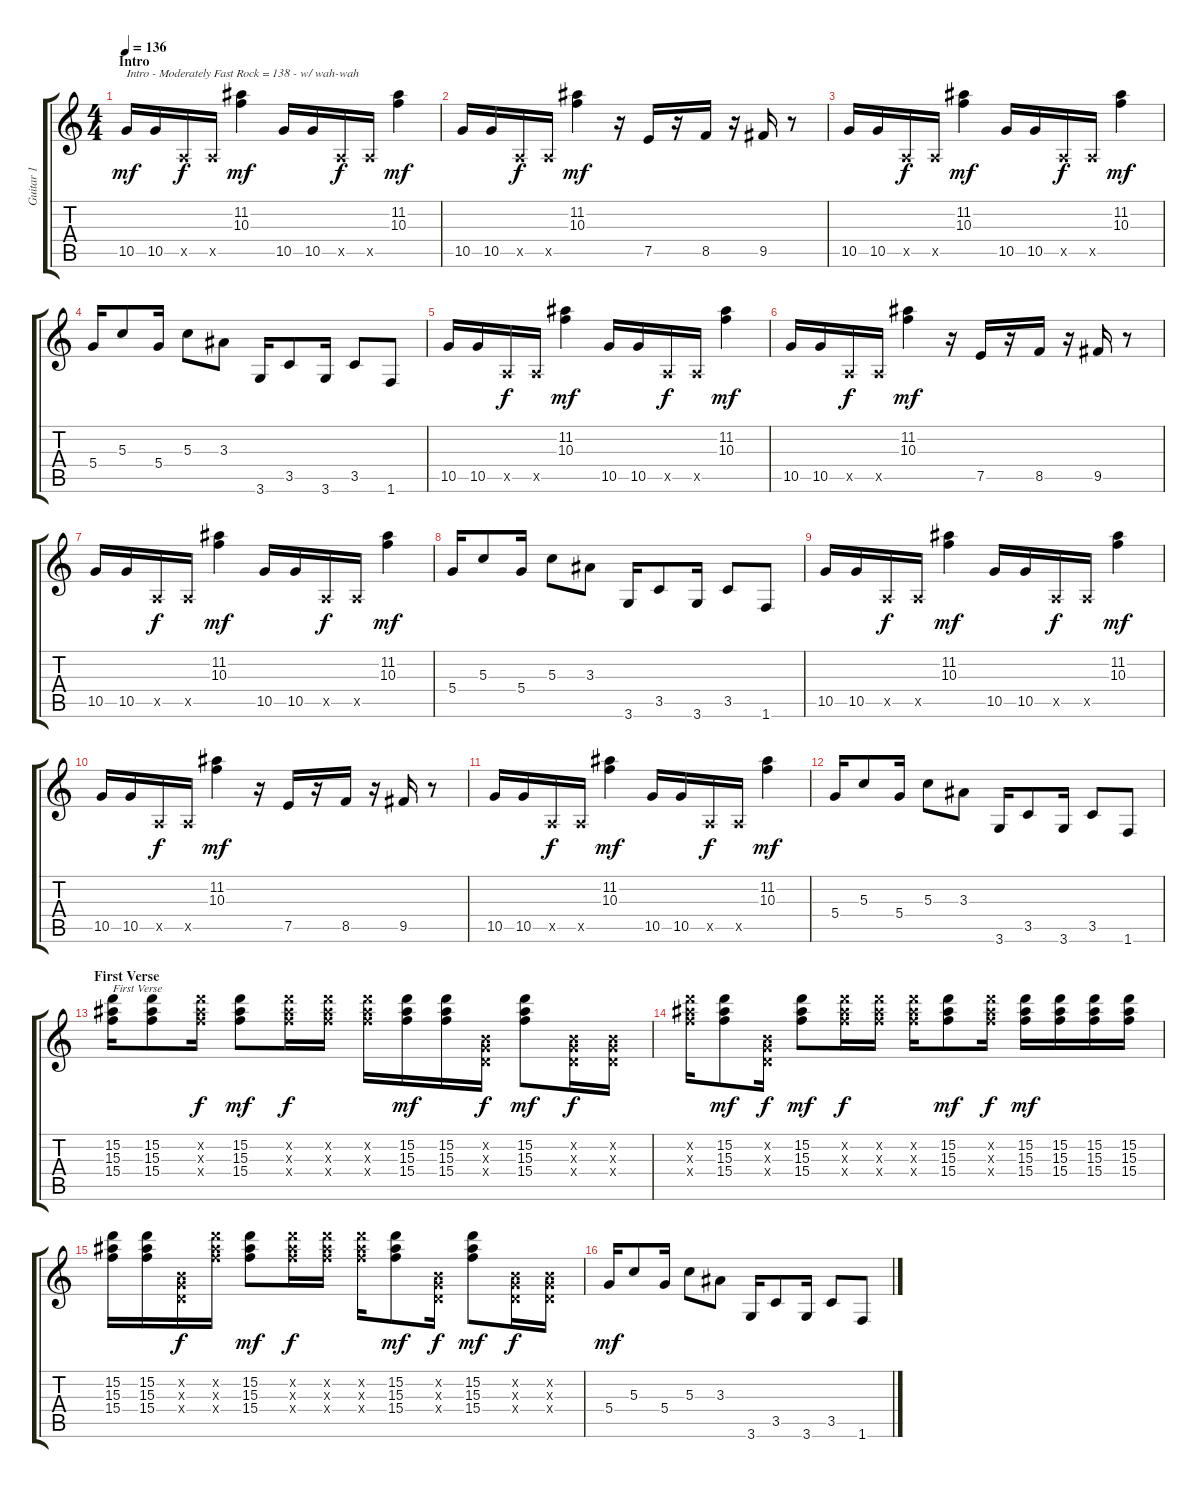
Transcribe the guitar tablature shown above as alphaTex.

\track ("Guitar 1" "Guitar 1") {instrument distortionguitar}
\staff {score tabs}
\tuning (E4 B3 G3 D3 A2 E2) {hide}
\ts (4 4)
\section ("" "Intro")
\tempo 136
\clef g2
\ks c
10.5.16{txt "Intro - Moderately Fast Rock = 138 - w/ wah-wah" dy mf instrument distortionguitar} 10.5.16 0.5{x}.16{dy f} 0.5{x}.16 (11.2 10.3).4{dy mf} 10.5.16 10.5.16 0.5{x}.16{dy f} 0.5{x}.16 (11.2 10.3).4{dy mf} |
10.5.16 10.5.16 0.5{x}.16{dy f} 0.5{x}.16 (11.2 10.3).4{dy mf} r.16 7.5.16 r.16 8.5.16 r.16 9.5.16 r.8 |
10.5.16 10.5.16 0.5{x}.16{dy f} 0.5{x}.16 (11.2 10.3).4{dy mf} 10.5.16 10.5.16 0.5{x}.16{dy f} 0.5{x}.16 (11.2 10.3).4{dy mf} |
5.4.16 5.3.8 5.4.16 5.3.8 3.3.8 3.6.16 3.5.8 3.6.16 3.5.8 1.6.8 |
10.5.16 10.5.16 0.5{x}.16{dy f} 0.5{x}.16 (11.2 10.3).4{dy mf} 10.5.16 10.5.16 0.5{x}.16{dy f} 0.5{x}.16 (11.2 10.3).4{dy mf} |
10.5.16 10.5.16 0.5{x}.16{dy f} 0.5{x}.16 (11.2 10.3).4{dy mf} r.16 7.5.16 r.16 8.5.16 r.16 9.5.16 r.8 |
10.5.16 10.5.16 0.5{x}.16{dy f} 0.5{x}.16 (11.2 10.3).4{dy mf} 10.5.16 10.5.16 0.5{x}.16{dy f} 0.5{x}.16 (11.2 10.3).4{dy mf} |
5.4.16 5.3.8 5.4.16 5.3.8 3.3.8 3.6.16 3.5.8 3.6.16 3.5.8 1.6.8 |
10.5.16 10.5.16 0.5{x}.16{dy f} 0.5{x}.16 (11.2 10.3).4{dy mf} 10.5.16 10.5.16 0.5{x}.16{dy f} 0.5{x}.16 (11.2 10.3).4{dy mf} |
10.5.16 10.5.16 0.5{x}.16{dy f} 0.5{x}.16 (11.2 10.3).4{dy mf} r.16 7.5.16 r.16 8.5.16 r.16 9.5.16 r.8 |
10.5.16 10.5.16 0.5{x}.16{dy f} 0.5{x}.16 (11.2 10.3).4{dy mf} 10.5.16 10.5.16 0.5{x}.16{dy f} 0.5{x}.16 (11.2 10.3).4{dy mf} |
5.4.16 5.3.8 5.4.16 5.3.8 3.3.8 3.6.16 3.5.8 3.6.16 3.5.8 1.6.8 |
\section ("" "First Verse")
(15.2 15.3 15.4).16{txt "First Verse"} (15.2 15.3 15.4).8 (15.2{x} 15.3{x} 15.4{x}).16{dy f} (15.2 15.3 15.4).8{dy mf} (15.2{x} 15.3{x} 15.4{x}).16{dy f} (15.2{x} 15.3{x} 15.4{x}).16 (15.2{x} 15.3{x} 15.4{x}).16 (15.2 15.3 15.4).16{dy mf} (15.2 15.3 15.4).16 (0.2{x} 0.3{x} 0.4{x}).16{dy f} (15.2 15.3 15.4).8{dy mf} (0.2{x} 0.3{x} 0.4{x}).16{dy f} (0.2{x} 0.3{x} 0.4{x}).16 |
(15.2{x} 15.3{x} 15.4{x}).16 (15.2 15.3 15.4).8{dy mf} (0.2{x} 0.3{x} 0.4{x}).16{dy f} (15.2 15.3 15.4).8{dy mf} (15.2{x} 15.3{x} 15.4{x}).16{dy f} (15.2{x} 15.3{x} 15.4{x}).16 (15.2{x} 15.3{x} 15.4{x}).16 (15.2 15.3 15.4).8{dy mf} (15.2{x} 15.3{x} 15.4{x}).16{dy f} (15.2 15.3 15.4).16{dy mf} (15.2 15.3 15.4).16 (15.2 15.3 15.4).16 (15.2 15.3 15.4).16 |
(15.2 15.3 15.4).16 (15.2 15.3 15.4).16 (0.2{x} 0.3{x} 0.4{x}).16{dy f} (15.2{x} 15.3{x} 15.4{x}).16 (15.2 15.3 15.4).8{dy mf} (15.2{x} 15.3{x} 15.4{x}).16{dy f} (15.2{x} 15.3{x} 15.4{x}).16 (15.2{x} 15.3{x} 15.4{x}).16 (15.2 15.3 15.4).8{dy mf} (0.2{x} 0.3{x} 0.4{x}).16{dy f} (15.2 15.3 15.4).8{dy mf} (0.2{x} 0.3{x} 0.4{x}).16{dy f} (0.2{x} 0.3{x} 0.4{x}).16 |
5.4.16{dy mf} 5.3.8 5.4.16 5.3.8 3.3.8 3.6.16 3.5.8 3.6.16 3.5.8 1.6.8
